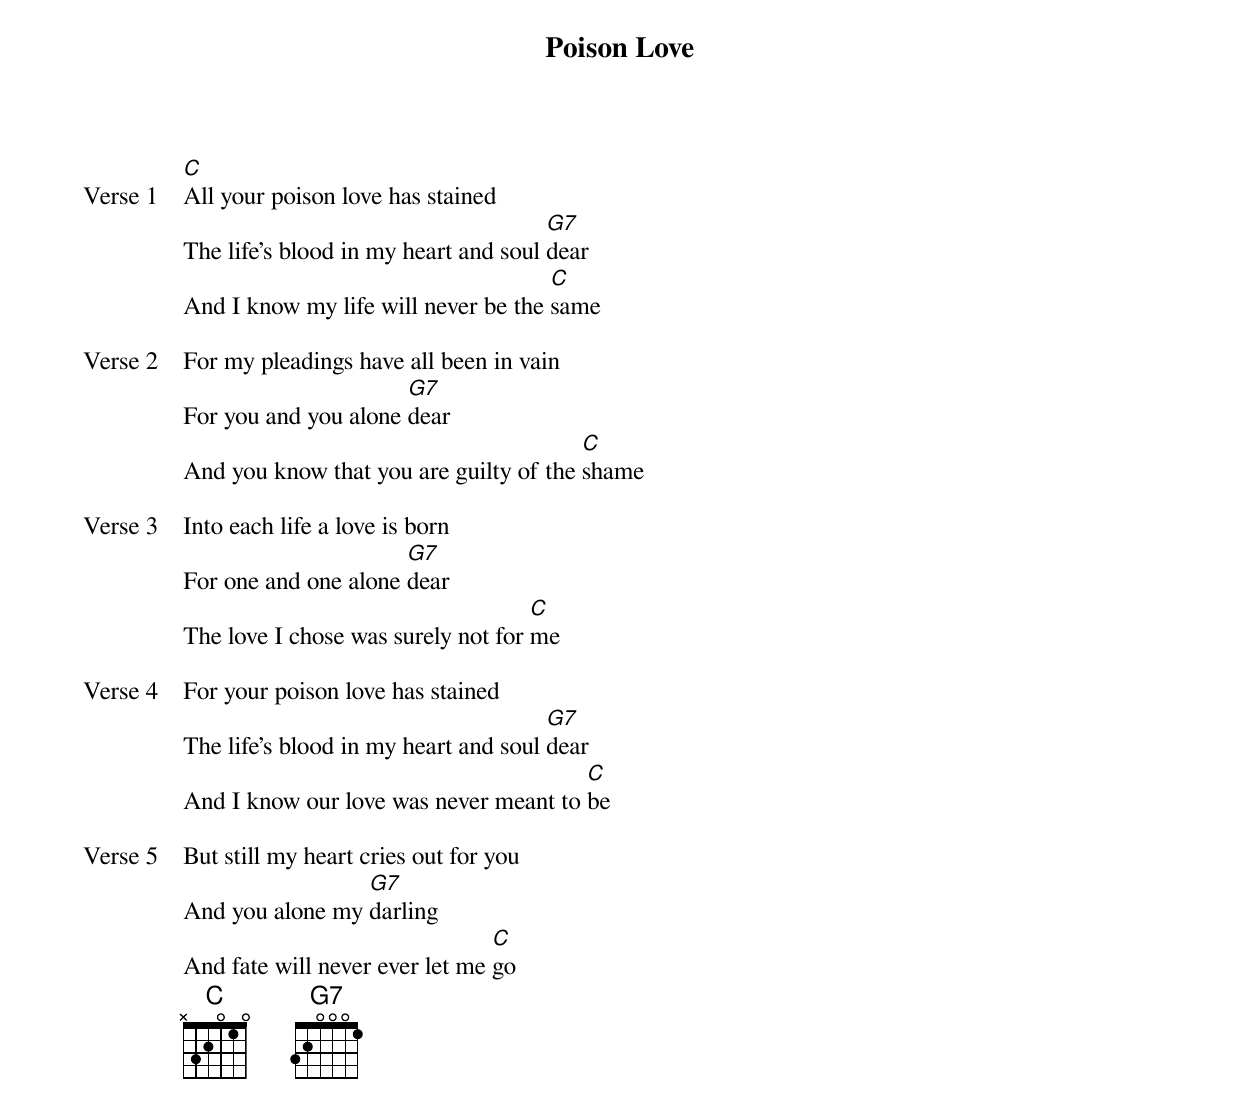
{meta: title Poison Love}
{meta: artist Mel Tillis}
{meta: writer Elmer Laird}

{start_of_verse: Verse 1}
[C]All your poison love has stained
The life's blood in my heart and soul [G7]dear
And I know my life will never be the [C]same
{end_of_verse}

{start_of_verse: Verse 2}
For my pleadings have all been in vain
For you and you alone [G7]dear
And you know that you are guilty of the [C]shame
{end_of_verse}

{start_of_verse: Verse 3}
Into each life a love is born
For one and one alone [G7]dear
The love I chose was surely not for [C]me
{end_of_verse}

{start_of_verse: Verse 4}
For your poison love has stained
The life's blood in my heart and soul [G7]dear
And I know our love was never meant to [C]be
{end_of_verse}

{start_of_verse: Verse 5}
But still my heart cries out for you
And you alone my [G7]darling
And fate will never ever let me [C]go
{end_of_verse}
